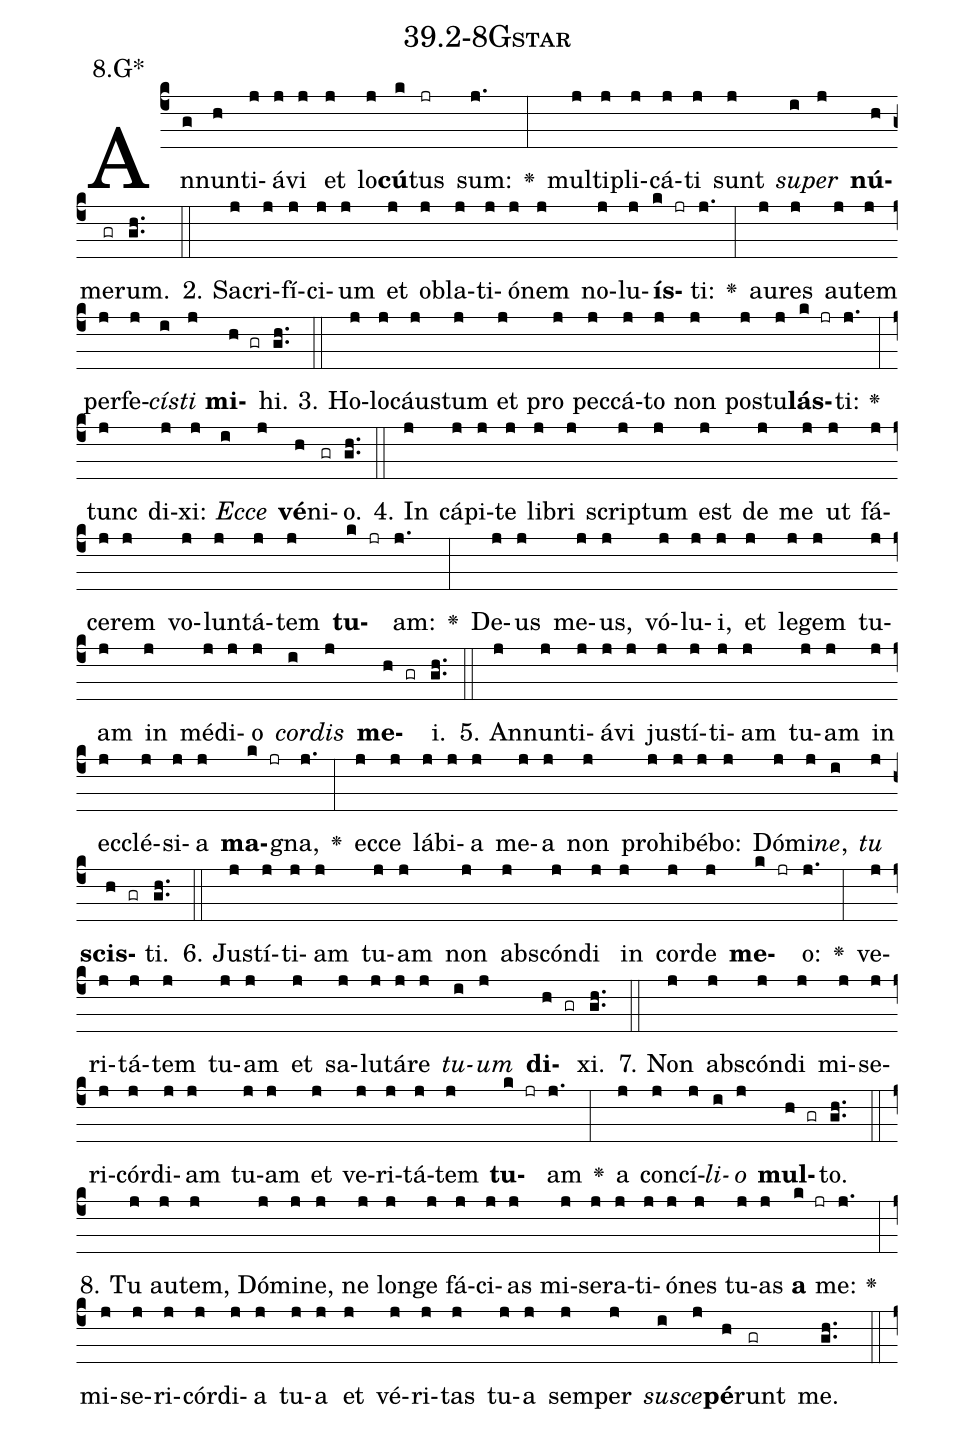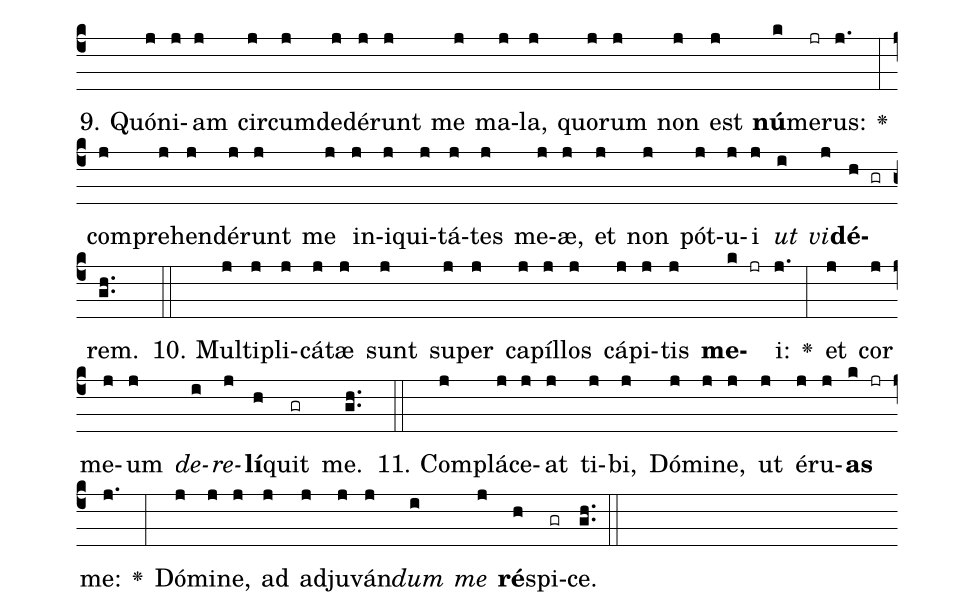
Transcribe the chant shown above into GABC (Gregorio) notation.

name: 39.2-8Gstar;
annotation: 8.G*;
%%
(c4)An(g)nun(h)ti(j)á(j)vi(j) et(j) lo(j)<b>cú</b>(k)tus(jr) sum:(j.) <v>\greheightstar</v>(:) mul(j)ti(j)pli(j)cá(j)ti(j) sunt(j) <i>su</i>(i)<i>per</i>(j) <b>nú</b>(h)me(gr)rum.(gh..) (::)
2. Sa(j)cri(j)fí(j)ci(j)um(j) et(j) ob(j)la(j)ti(j)ó(j)nem(j) no(j)lu(j)<b>ís</b>(k jr)ti:(j.) <v>\greheightstar</v>(:) au(j)res(j) au(j)tem(j) per(j)fe(j)<i>cís</i>(i)<i>ti</i>(j) <b>mi</b>(h gr)hi.(gh..) (::)
3. Ho(j)lo(j)cáus(j)tum(j) et(j) pro(j) pec(j)cá(j)to(j) non(j) pos(j)tu(j)<b>lás</b>(k jr)ti:(j.) <v>\greheightstar</v>(:) tunc(j) di(j)xi:(j) <i>Ec</i>(i)<i>ce</i>(j) <b>vé</b>(h)ni(gr)o.(gh..) (::)
4. In(j) cá(j)pi(j)te(j) li(j)bri(j) scrip(j)tum(j) est(j) de(j) me(j) ut(j) fá(j)ce(j)rem(j) vo(j)lun(j)tá(j)tem(j) <b>tu</b>(k jr)am:(j.) <v>\greheightstar</v>(:) De(j)us(j) me(j)us,(j) vó(j)lu(j)i,(j) et(j) le(j)gem(j) tu(j)am(j) in(j) mé(j)di(j)o(j) <i>cor</i>(i)<i>dis</i>(j) <b>me</b>(h gr)i.(gh..) (::)
5. An(j)nun(j)ti(j)á(j)vi(j) jus(j)tí(j)ti(j)am(j) tu(j)am(j) in(j) ec(j)clé(j)si(j)a(j) <b>ma</b>(k jr)gna,(j.) <v>\greheightstar</v>(:) ec(j)ce(j) lá(j)bi(j)a(j) me(j)a(j) non(j) pro(j)hi(j)bé(j)bo:(j) Dó(j)mi(j)<i>ne</i>,(i) <i>tu</i>(j) <b>scis</b>(h gr)ti.(gh..) (::)
6. Jus(j)tí(j)ti(j)am(j) tu(j)am(j) non(j) abs(j)cón(j)di(j) in(j) cor(j)de(j) <b>me</b>(k jr)o:(j.) <v>\greheightstar</v>(:) ve(j)ri(j)tá(j)tem(j) tu(j)am(j) et(j) sa(j)lu(j)tá(j)re(j) <i>tu</i>(i)<i>um</i>(j) <b>di</b>(h gr)xi.(gh..) (::)
7. Non(j) abs(j)cón(j)di(j) mi(j)se(j)ri(j)cór(j)di(j)am(j) tu(j)am(j) et(j) ve(j)ri(j)tá(j)tem(j) <b>tu</b>(k jr)am(j.) <v>\greheightstar</v>(:) a(j) con(j)cí(j)<i>li</i>(i)<i>o</i>(j) <b>mul</b>(h gr)to.(gh..) (::)
8. Tu(j) au(j)tem,(j) Dó(j)mi(j)ne,(j) ne(j) lon(j)ge(j) fá(j)ci(j)as(j) mi(j)se(j)ra(j)ti(j)ó(j)nes(j) tu(j)as(j) <b>a</b>(k jr) me:(j.) <v>\greheightstar</v>(:) mi(j)se(j)ri(j)cór(j)di(j)a(j) tu(j)a(j) et(j) vé(j)ri(j)tas(j) tu(j)a(j) sem(j)per(j) <i>su</i>(i)<i>sce</i>(j)<b>pé</b>(h)runt(gr) me.(gh..) (::)
9. Quón(j)i(j)am(j) cir(j)cum(j)de(j)dé(j)runt(j) me(j) ma(j)la,(j) quo(j)rum(j) non(j) est(j) <b>nú</b>(k)me(jr)rus:(j.) <v>\greheightstar</v>(:) com(j)pre(j)hen(j)dé(j)runt(j) me(j) in(j)i(j)qui(j)tá(j)tes(j) me(j)æ,(j) et(j) non(j) pót(j)u(j)i(j) <i>ut</i>(i) <i>vi</i>(j)<b>dé</b>(h gr)rem.(gh..) (::)
10. Mul(j)ti(j)pli(j)cá(j)tæ(j) sunt(j) su(j)per(j) ca(j)píl(j)los(j) cá(j)pi(j)tis(j) <b>me</b>(k jr)i:(j.) <v>\greheightstar</v>(:) et(j) cor(j) me(j)um(j) <i>de</i>(i)<i>re</i>(j)<b>lí</b>(h)quit(gr) me.(gh..) (::)
11. Com(j)plá(j)ce(j)at(j) ti(j)bi,(j) Dó(j)mi(j)ne,(j) ut(j) é(j)ru(j)<b>as</b>(k jr) me:(j.) <v>\greheightstar</v>(:) Dó(j)mi(j)ne,(j) ad(j) ad(j)ju(j)ván(j)<i>dum</i>(i) <i>me</i>(j) <b>ré</b>(h)spi(gr)ce.(gh..) (::)
